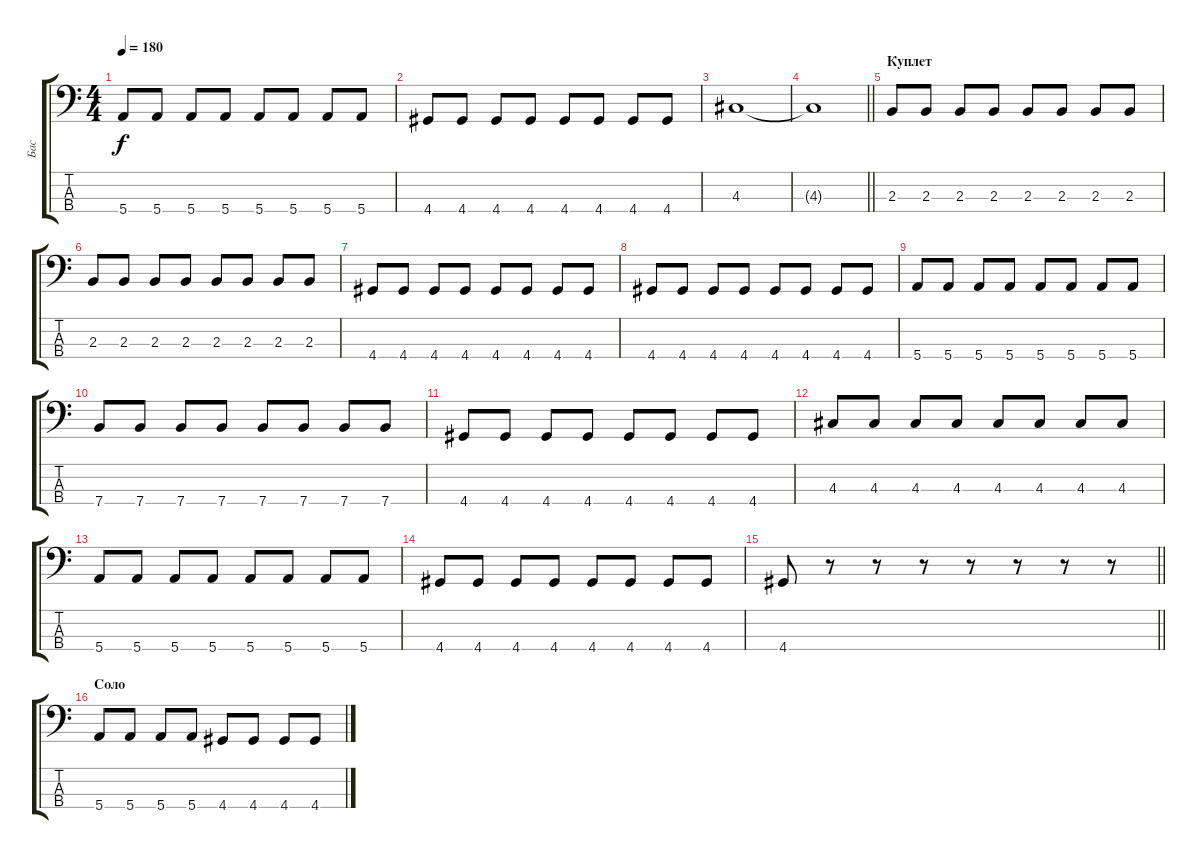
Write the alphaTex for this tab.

\track ("Бас" "Бас") {instrument electricbassfinger}
\staff {score tabs}
\tuning (G2 D2 A1 E1) {hide}
\ts (4 4)
\tempo 180
\clef f4
\ks c
5.4.8{dy f} 5.4.8 5.4.8 5.4.8 5.4.8 5.4.8 5.4.8 5.4.8 |
4.4.8 4.4.8 4.4.8 4.4.8 4.4.8 4.4.8 4.4.8 4.4.8 |
4.3.1 |
\barLineRight lightlight
4.3{t}.1 |
\section ("" "Куплет")
2.3.8 2.3.8 2.3.8 2.3.8 2.3.8 2.3.8 2.3.8 2.3.8 |
2.3.8 2.3.8 2.3.8 2.3.8 2.3.8 2.3.8 2.3.8 2.3.8 |
4.4.8 4.4.8 4.4.8 4.4.8 4.4.8 4.4.8 4.4.8 4.4.8 |
4.4.8 4.4.8 4.4.8 4.4.8 4.4.8 4.4.8 4.4.8 4.4.8 |
5.4.8 5.4.8 5.4.8 5.4.8 5.4.8 5.4.8 5.4.8 5.4.8 |
7.4.8 7.4.8 7.4.8 7.4.8 7.4.8 7.4.8 7.4.8 7.4.8 |
4.4.8 4.4.8 4.4.8 4.4.8 4.4.8 4.4.8 4.4.8 4.4.8 |
4.3.8 4.3.8 4.3.8 4.3.8 4.3.8 4.3.8 4.3.8 4.3.8 |
5.4.8 5.4.8 5.4.8 5.4.8 5.4.8 5.4.8 5.4.8 5.4.8 |
4.4.8 4.4.8 4.4.8 4.4.8 4.4.8 4.4.8 4.4.8 4.4.8 |
\barLineRight lightlight
4.4.8 r.8 r.8 r.8 r.8 r.8 r.8 r.8 |
\section ("" "Соло")
5.4.8 5.4.8 5.4.8 5.4.8 4.4.8 4.4.8 4.4.8 4.4.8
